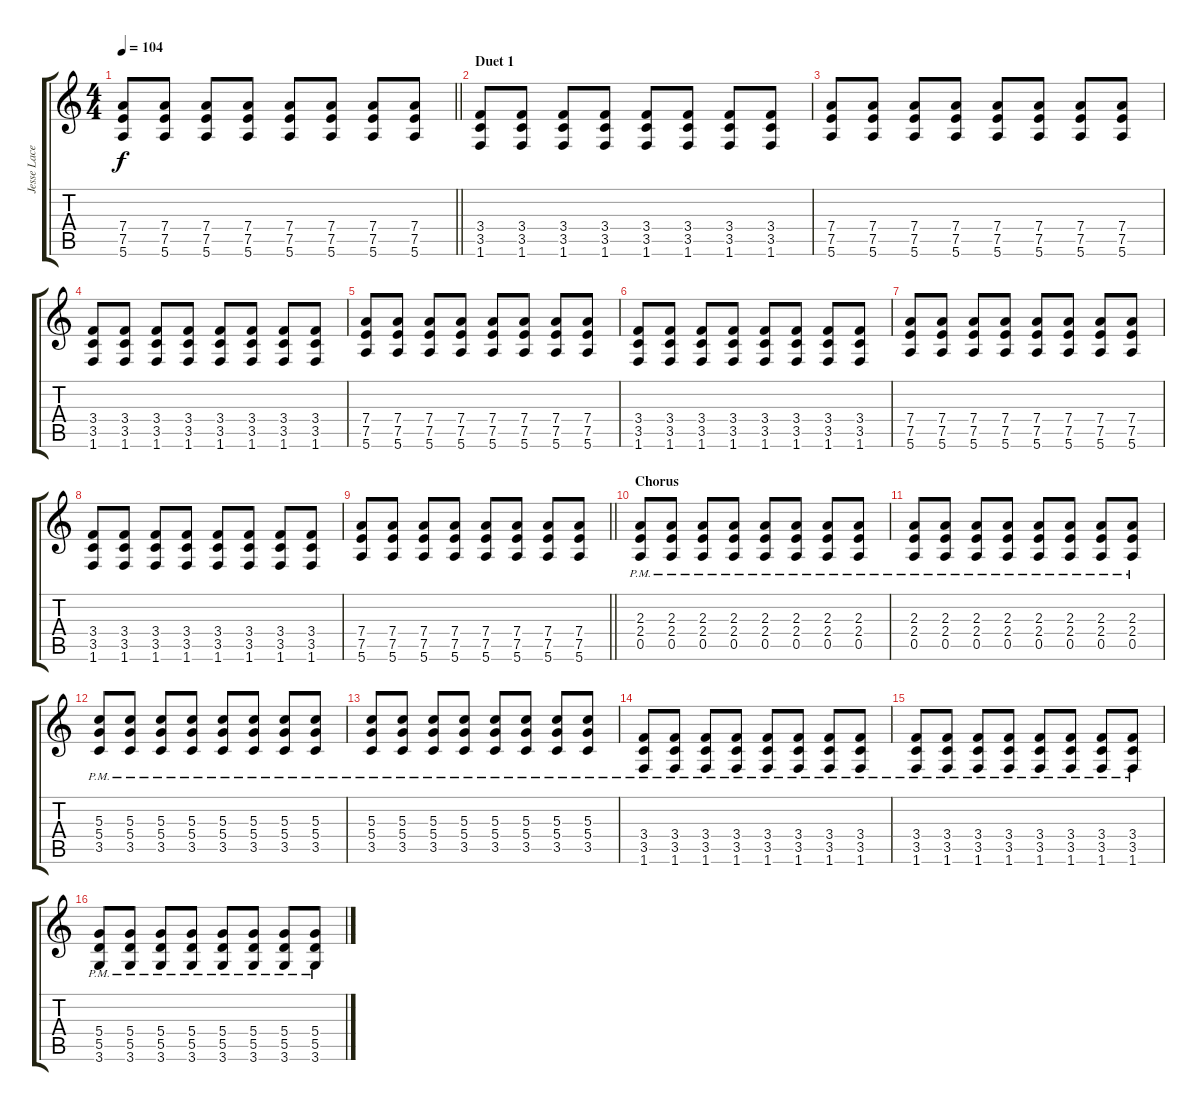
\track ("Jesse Lacey -  Guitar" "Jesse Lace") {instrument overdrivenguitar}
\staff {score tabs}
\tuning (E4 B3 G3 D3 A2 E2) {hide}
\ts (4 4)
\tempo 104
\clef g2
\barLineRight lightlight
\ks c
(7.4 7.5 5.6).8{dy f} (7.4 7.5 5.6).8 (7.4 7.5 5.6).8 (7.4 7.5 5.6).8 (7.4 7.5 5.6).8 (7.4 7.5 5.6).8 (7.4 7.5 5.6).8 (7.4 7.5 5.6).8 |
\section ("" "Duet 1")
(3.4 3.5 1.6).8 (3.4 3.5 1.6).8 (3.4 3.5 1.6).8 (3.4 3.5 1.6).8 (3.4 3.5 1.6).8 (3.4 3.5 1.6).8 (3.4 3.5 1.6).8 (3.4 3.5 1.6).8 |
(7.4 7.5 5.6).8 (7.4 7.5 5.6).8 (7.4 7.5 5.6).8 (7.4 7.5 5.6).8 (7.4 7.5 5.6).8 (7.4 7.5 5.6).8 (7.4 7.5 5.6).8 (7.4 7.5 5.6).8 |
(3.4 3.5 1.6).8 (3.4 3.5 1.6).8 (3.4 3.5 1.6).8 (3.4 3.5 1.6).8 (3.4 3.5 1.6).8 (3.4 3.5 1.6).8 (3.4 3.5 1.6).8 (3.4 3.5 1.6).8 |
(7.4 7.5 5.6).8 (7.4 7.5 5.6).8 (7.4 7.5 5.6).8 (7.4 7.5 5.6).8 (7.4 7.5 5.6).8 (7.4 7.5 5.6).8 (7.4 7.5 5.6).8 (7.4 7.5 5.6).8 |
(3.4 3.5 1.6).8 (3.4 3.5 1.6).8 (3.4 3.5 1.6).8 (3.4 3.5 1.6).8 (3.4 3.5 1.6).8 (3.4 3.5 1.6).8 (3.4 3.5 1.6).8 (3.4 3.5 1.6).8 |
(7.4 7.5 5.6).8 (7.4 7.5 5.6).8 (7.4 7.5 5.6).8 (7.4 7.5 5.6).8 (7.4 7.5 5.6).8 (7.4 7.5 5.6).8 (7.4 7.5 5.6).8 (7.4 7.5 5.6).8 |
(3.4 3.5 1.6).8 (3.4 3.5 1.6).8 (3.4 3.5 1.6).8 (3.4 3.5 1.6).8 (3.4 3.5 1.6).8 (3.4 3.5 1.6).8 (3.4 3.5 1.6).8 (3.4 3.5 1.6).8 |
\barLineRight lightlight
(7.4 7.5 5.6).8 (7.4 7.5 5.6).8 (7.4 7.5 5.6).8 (7.4 7.5 5.6).8 (7.4 7.5 5.6).8 (7.4 7.5 5.6).8 (7.4 7.5 5.6).8 (7.4 7.5 5.6).8 |
\section ("" "Chorus")
(2.3{pm} 2.4{pm} 0.5{pm}).8{instrument overdrivenguitar} (2.3{pm} 2.4{pm} 0.5{pm}).8 (2.3{pm} 2.4{pm} 0.5{pm}).8 (2.3{pm} 2.4{pm} 0.5{pm}).8 (2.3{pm} 2.4{pm} 0.5{pm}).8 (2.3{pm} 2.4{pm} 0.5{pm}).8 (2.3{pm} 2.4{pm} 0.5{pm}).8 (2.3{pm} 2.4{pm} 0.5{pm}).8 |
(2.3{pm} 2.4{pm} 0.5{pm}).8 (2.3{pm} 2.4{pm} 0.5{pm}).8 (2.3{pm} 2.4{pm} 0.5{pm}).8 (2.3{pm} 2.4{pm} 0.5{pm}).8 (2.3{pm} 2.4{pm} 0.5{pm}).8 (2.3{pm} 2.4{pm} 0.5{pm}).8 (2.3{pm} 2.4{pm} 0.5{pm}).8 (2.3{pm} 2.4{pm} 0.5{pm}).8 |
(5.3{pm} 5.4{pm} 3.5{pm}).8 (5.3{pm} 5.4{pm} 3.5{pm}).8 (5.3{pm} 5.4{pm} 3.5{pm}).8 (5.3{pm} 5.4{pm} 3.5{pm}).8 (5.3{pm} 5.4{pm} 3.5{pm}).8 (5.3{pm} 5.4{pm} 3.5{pm}).8 (5.3{pm} 5.4{pm} 3.5{pm}).8 (5.3{pm} 5.4{pm} 3.5{pm}).8 |
(5.3{pm} 5.4{pm} 3.5{pm}).8 (5.3{pm} 5.4{pm} 3.5{pm}).8 (5.3{pm} 5.4{pm} 3.5{pm}).8 (5.3{pm} 5.4{pm} 3.5{pm}).8 (5.3{pm} 5.4{pm} 3.5{pm}).8 (5.3{pm} 5.4{pm} 3.5{pm}).8 (5.3{pm} 5.4{pm} 3.5{pm}).8 (5.3{pm} 5.4{pm} 3.5{pm}).8 |
(3.4{pm} 3.5{pm} 1.6{pm}).8 (3.4{pm} 3.5{pm} 1.6{pm}).8 (3.4{pm} 3.5{pm} 1.6{pm}).8 (3.4{pm} 3.5{pm} 1.6{pm}).8 (3.4{pm} 3.5{pm} 1.6{pm}).8 (3.4{pm} 3.5{pm} 1.6{pm}).8 (3.4{pm} 3.5{pm} 1.6{pm}).8 (3.4{pm} 3.5{pm} 1.6{pm}).8 |
(3.4{pm} 3.5{pm} 1.6{pm}).8 (3.4{pm} 3.5{pm} 1.6{pm}).8 (3.4{pm} 3.5{pm} 1.6{pm}).8 (3.4{pm} 3.5{pm} 1.6{pm}).8 (3.4{pm} 3.5{pm} 1.6{pm}).8 (3.4{pm} 3.5{pm} 1.6{pm}).8 (3.4{pm} 3.5{pm} 1.6{pm}).8 (3.4{pm} 3.5{pm} 1.6{pm}).8 |
(5.4{pm} 5.5{pm} 3.6{pm}).8 (5.4{pm} 5.5{pm} 3.6{pm}).8 (5.4{pm} 5.5{pm} 3.6{pm}).8 (5.4{pm} 5.5{pm} 3.6{pm}).8 (5.4{pm} 5.5{pm} 3.6{pm}).8 (5.4{pm} 5.5{pm} 3.6{pm}).8 (5.4{pm} 5.5{pm} 3.6{pm}).8 (5.4{pm} 5.5{pm} 3.6{pm}).8
